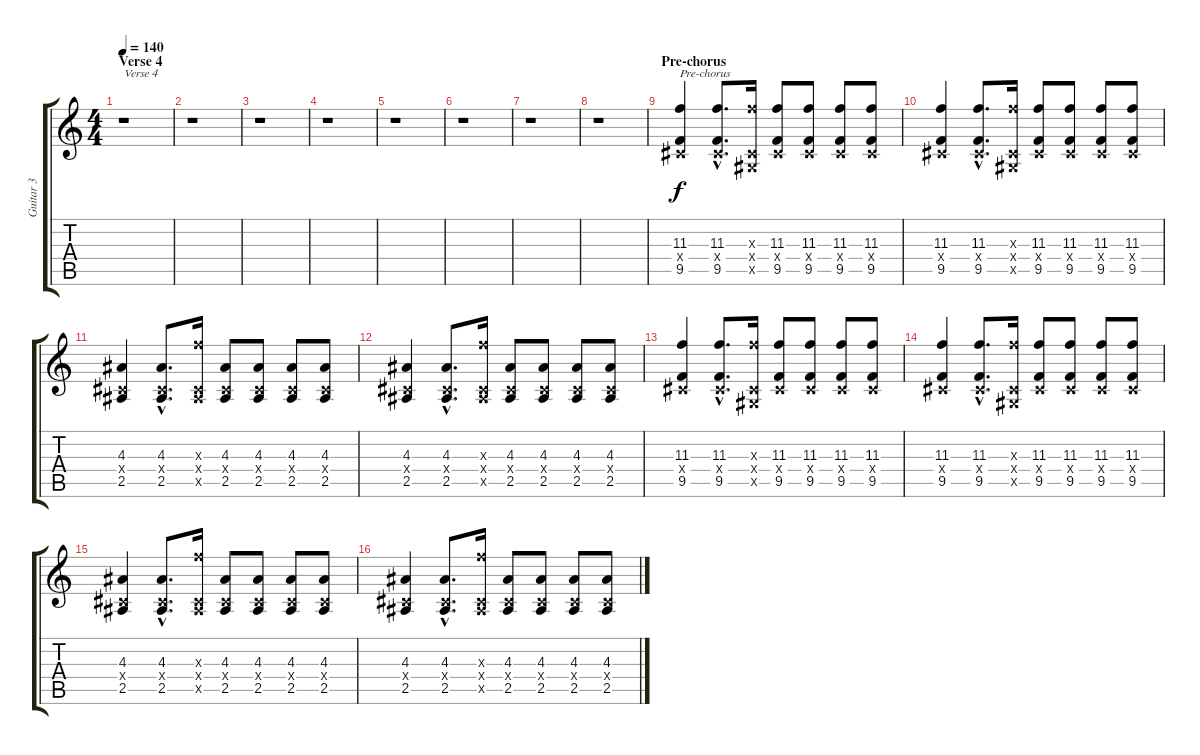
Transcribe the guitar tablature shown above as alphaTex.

\track ("Guitar 3" "Guitar 3") {instrument distortionguitar}
\staff {score tabs}
\tuning (Eb4 Bb3 Gb3 Db3 Ab2 Eb2) {hide}
\ts (4 4)
\section ("" "Verse 4")
\tempo 140
\clef g2
\ks c
r.1{txt "Verse 4" dy f} |
r.1 |
r.1 |
r.1 |
r.1 |
r.1 |
r.1 |
r.1 |
\section ("" "Pre-chorus")
(11.3 0.4{x} 9.5).4{txt "Pre-chorus"} (11.3{hac} 0.4{hac x} 9.5{hac}).8{d} (11.3{x} 0.4{x} 0.5{x}).16 (11.3 0.4{x} 9.5).8 (11.3 0.4{x} 9.5).8 (11.3 0.4{x} 9.5).8 (11.3 0.4{x} 9.5).8 |
(11.3 0.4{x} 9.5).4 (11.3{hac} 0.4{hac x} 9.5{hac}).8{d} (11.3{x} 0.4{x} 0.5{x}).16 (11.3 0.4{x} 9.5).8 (11.3 0.4{x} 9.5).8 (11.3 0.4{x} 9.5).8 (11.3 0.4{x} 9.5).8 |
(4.3 0.4{x} 2.5).4 (4.3{hac} 0.4{hac x} 2.5{hac}).8{d} (11.3{x} 0.4{x} 2.5{x}).16 (4.3 0.4{x} 2.5).8 (4.3 0.4{x} 2.5).8 (4.3 0.4{x} 2.5).8 (4.3 0.4{x} 2.5).8 |
(4.3 0.4{x} 2.5).4 (4.3{hac} 0.4{hac x} 2.5{hac}).8{d} (11.3{x} 0.4{x} 2.5{x}).16 (4.3 0.4{x} 2.5).8 (4.3 0.4{x} 2.5).8 (4.3 0.4{x} 2.5).8 (4.3 0.4{x} 2.5).8 |
(11.3 0.4{x} 9.5).4 (11.3{hac} 0.4{hac x} 9.5{hac}).8{d} (11.3{x} 0.4{x} 0.5{x}).16 (11.3 0.4{x} 9.5).8 (11.3 0.4{x} 9.5).8 (11.3 0.4{x} 9.5).8 (11.3 0.4{x} 9.5).8 |
(11.3 0.4{x} 9.5).4 (11.3{hac} 0.4{hac x} 9.5{hac}).8{d} (11.3{x} 0.4{x} 0.5{x}).16 (11.3 0.4{x} 9.5).8 (11.3 0.4{x} 9.5).8 (11.3 0.4{x} 9.5).8 (11.3 0.4{x} 9.5).8 |
(4.3 0.4{x} 2.5).4 (4.3{hac} 0.4{hac x} 2.5{hac}).8{d} (11.3{x} 0.4{x} 2.5{x}).16 (4.3 0.4{x} 2.5).8 (4.3 0.4{x} 2.5).8 (4.3 0.4{x} 2.5).8 (4.3 0.4{x} 2.5).8 |
(4.3 0.4{x} 2.5).4 (4.3{hac} 0.4{hac x} 2.5{hac}).8{d} (11.3{x} 0.4{x} 2.5{x}).16 (4.3 0.4{x} 2.5).8 (4.3 0.4{x} 2.5).8 (4.3 0.4{x} 2.5).8 (4.3 0.4{x} 2.5).8
